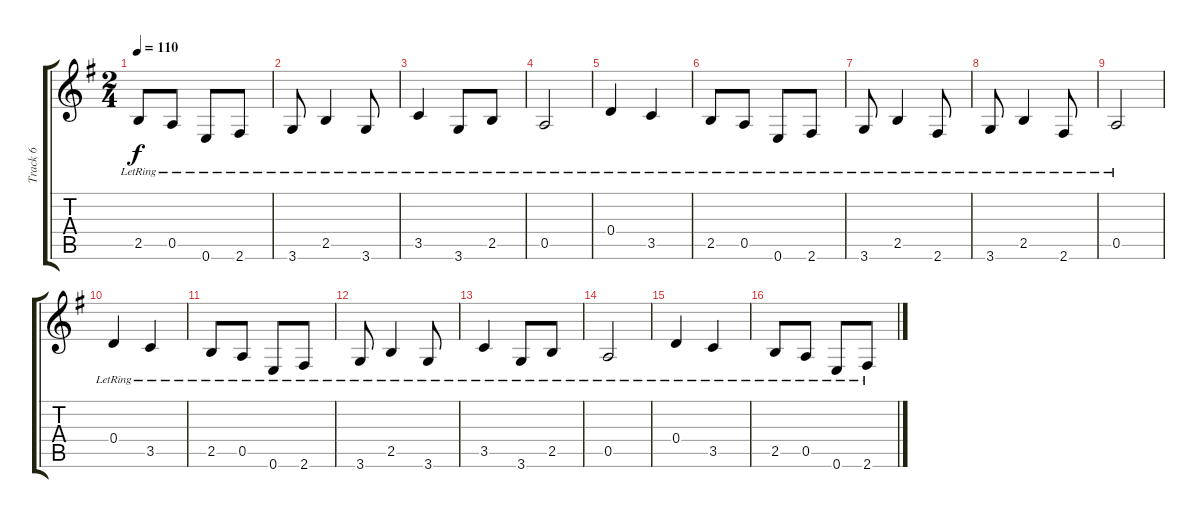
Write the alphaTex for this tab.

\track ("Track 6" "Track 6") {instrument acousticguitarnylon}
\staff {score tabs}
\tuning (E4 B3 G3 D3 A2 E2) {hide}
\ts (2 4)
\tempo 110
\clef g2
\ks g
2.5{lr}.8{dy f} 0.5{lr}.8 0.6{lr}.8 2.6{lr}.8 |
3.6{lr}.8 2.5{lr}.4 3.6{lr}.8 |
3.5{lr}.4 3.6{lr}.8 2.5{lr}.8 |
0.5{lr}.2 |
0.4{lr}.4 3.5{lr}.4 |
2.5{lr}.8 0.5{lr}.8 0.6{lr}.8 2.6{lr}.8 |
3.6{lr}.8 2.5{lr}.4 2.6{lr}.8 |
3.6{lr}.8 2.5{lr}.4 2.6{lr}.8 |
0.5{lr}.2 |
0.4{lr}.4 3.5{lr}.4 |
2.5{lr}.8 0.5{lr}.8 0.6{lr}.8 2.6{lr}.8 |
3.6{lr}.8 2.5{lr}.4 3.6{lr}.8 |
3.5{lr}.4 3.6{lr}.8 2.5{lr}.8 |
0.5{lr}.2 |
0.4{lr}.4 3.5{lr}.4 |
2.5{lr}.8 0.5{lr}.8 0.6{lr}.8 2.6{lr}.8
